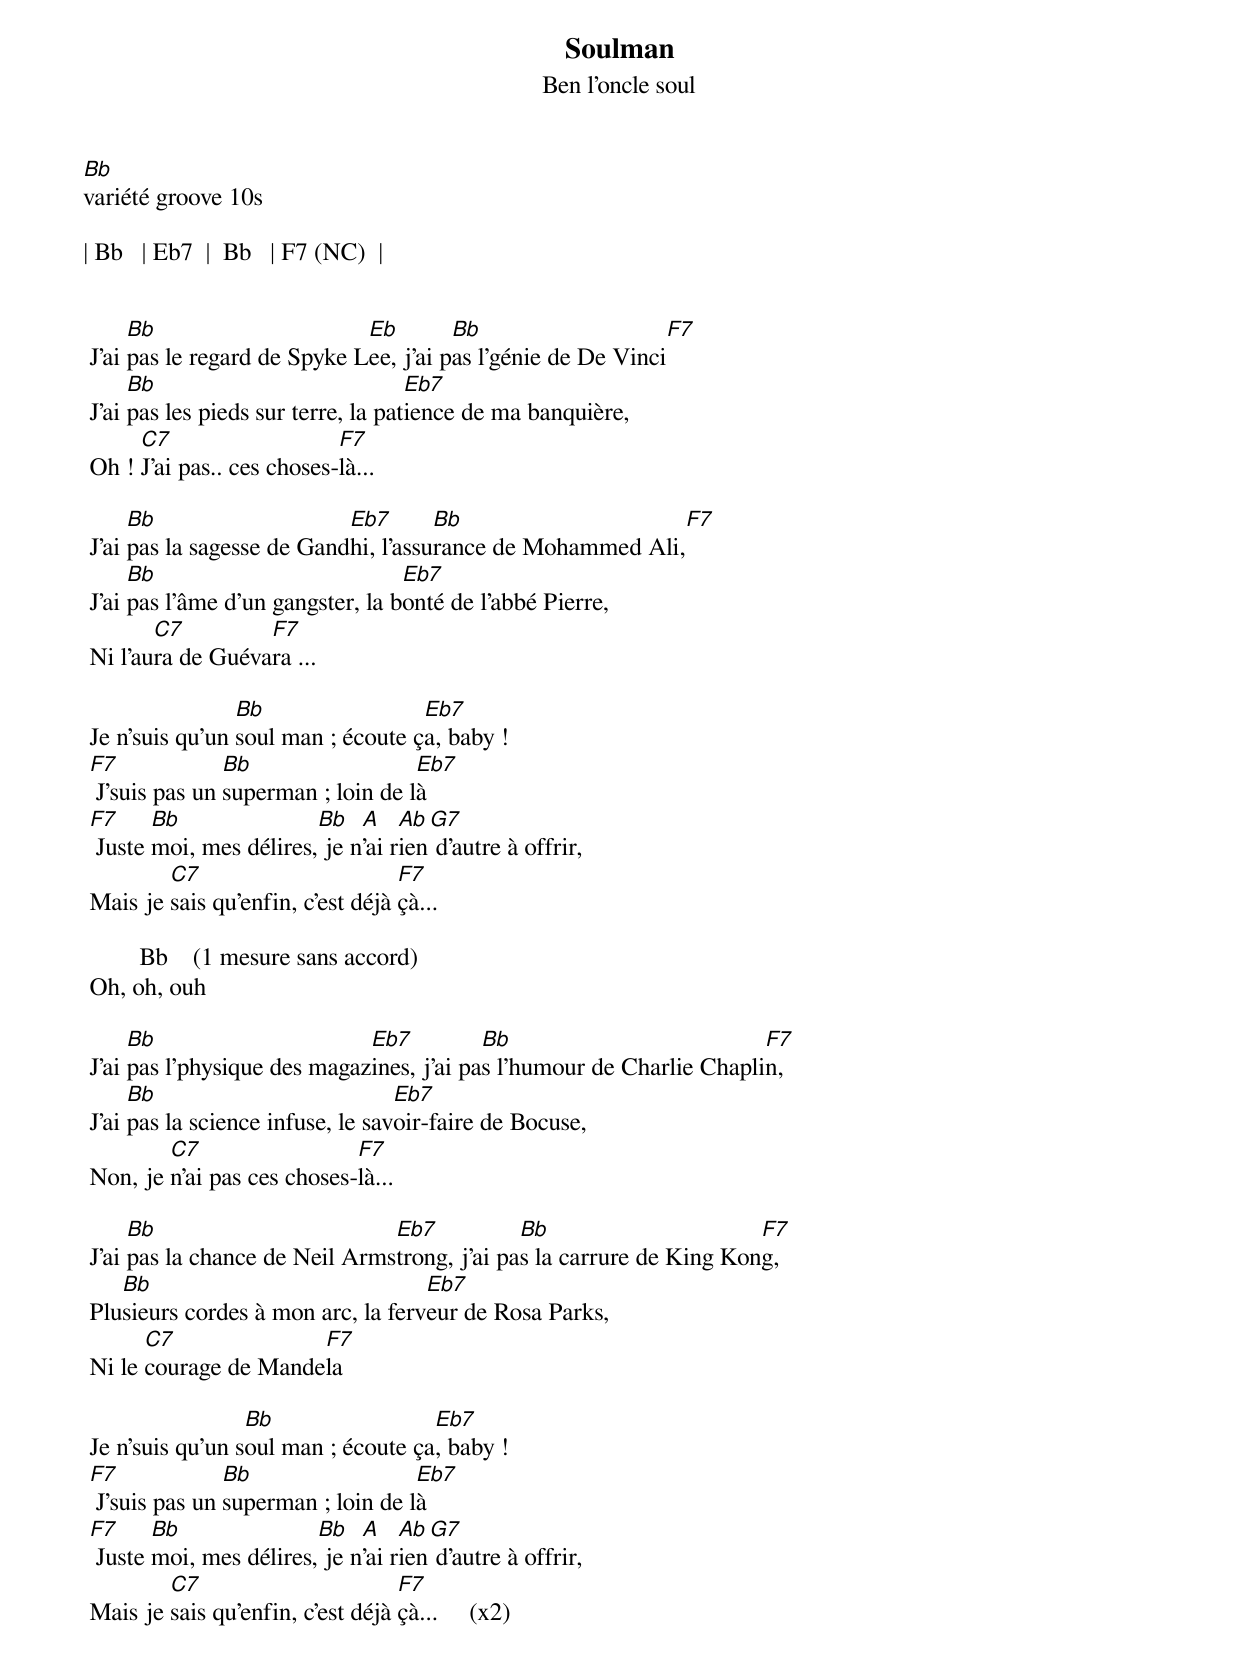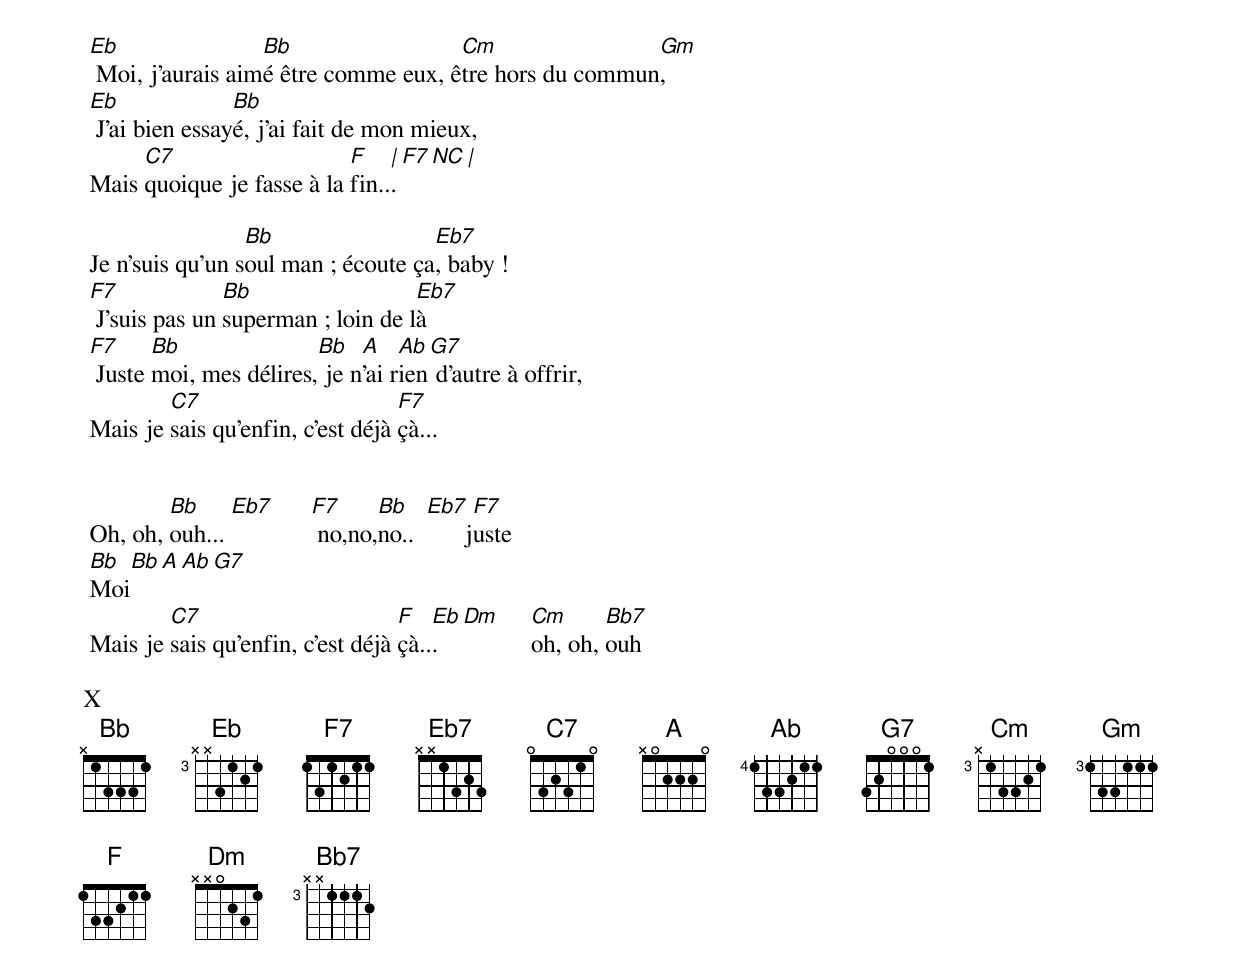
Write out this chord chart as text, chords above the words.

Soulman
Ben l'oncle soul
Bb
variété groove 10s

| Bb   | Eb7  |  Bb   | F7 (NC)  |


      Bb                      Eb        Bb                    F7
 J'ai pas le regard de Spyke Lee, j'ai pas l'génie de De Vinci
      Bb                             Eb7
 J'ai pas les pieds sur terre, la patience de ma banquière,
      C7                    F7
 Oh ! J'ai pas.. ces choses-là...

      Bb                    Eb7       Bb                    F7
 J'ai pas la sagesse de Gandhi, l'assurance de Mohammed Ali,
      Bb                           Eb7
 J'ai pas l'âme d'un gangster, la bonté de l'abbé Pierre,
        C7         F7
 Ni l'aura de Guévara ...

                 Bb                 Eb7
 Je n'suis qu'un soul man ; écoute ça, baby !
 F7             Bb                  Eb7
  J'suis pas un superman ; loin de là
 F7     Bb               Bb   A    Ab G7
  Juste moi, mes délires, je n'ai rien d'autre à offrir,
         C7                        F7
 Mais je sais qu'enfin, c'est déjà çà...

         Bb    (1 mesure sans accord)
 Oh, oh, ouh

      Bb                      Eb7          Bb                          F7
 J'ai pas l'physique des magazines, j'ai pas l’humour de Charlie Chaplin,
      Bb                           Eb7
 J'ai pas la science infuse, le savoir-faire de Bocuse,
         C7                  F7
 Non, je n'ai pas ces choses-là...

      Bb                        Eb7           Bb                      F7
 J'ai pas la chance de Neil Armstrong, j'ai pas la carrure de King Kong,
    Bb                              Eb7
 Plusieurs cordes à mon arc, la ferveur de Rosa Parks,
       C7              F7
 Ni le courage de Mandela

                  Bb                 Eb7
 Je n'suis qu'un soul man ; écoute ça, baby !
 F7             Bb                  Eb7
  J'suis pas un superman ; loin de là
 F7     Bb               Bb   A    Ab G7
  Juste moi, mes délires, je n'ai rien d'autre à offrir,
         C7                        F7
 Mais je sais qu'enfin, c'est déjà çà...     (x2)

 Eb                Bb                 Cm                Gm
  Moi, j'aurais aimé être comme eux, être hors du commun,
 Eb              Bb
  J'ai bien essayé, j'ai fait de mon mieux,
      C7                    F    |  F7 NC  |
 Mais quoique je fasse à la fin...

                  Bb                 Eb7
 Je n'suis qu'un soul man ; écoute ça, baby !
 F7             Bb                  Eb7
  J'suis pas un superman ; loin de là
 F7     Bb               Bb   A    Ab G7
  Juste moi, mes délires, je n'ai rien d'autre à offrir,
         C7                        F7
 Mais je sais qu'enfin, c'est déjà çà...


         Bb     Eb7   F7     Bb    Eb7    F7
 Oh, oh, ouh...        no,no,no..        juste
 Bb    Bb   A    Ab G7
 Moi
         C7                        F   Eb   Dm   Cm      Bb7
 Mais je sais qu'enfin, c'est déjà çà...         oh, oh, ouh

X
